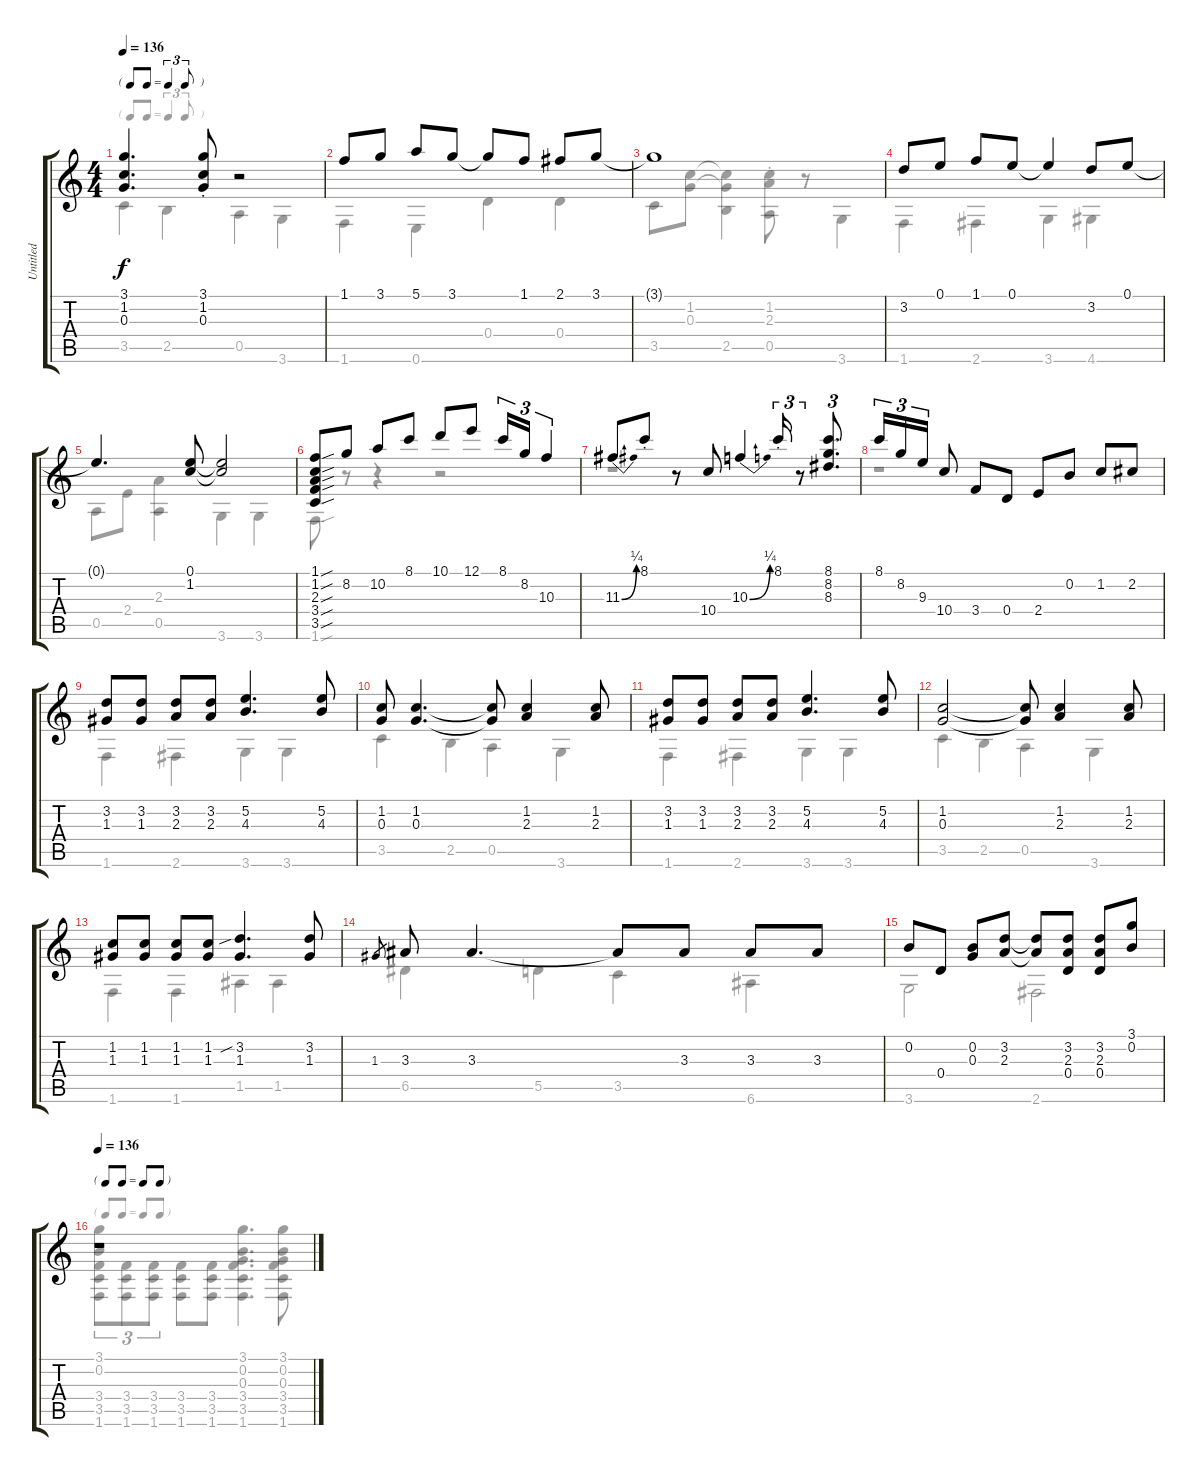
\track ("Untitled" "Untitled") {instrument acousticguitarsteel}
\staff {score tabs}
\tuning (E4 B3 G3 D3 A2 E2) {hide}
\voice
\ts (4 4)
\tf triplet8th
\tempo 136
\clef g2
\ks c
(3.1 1.2 0.3).4{d dy f} (3.1{st} 1.2{st} 0.3{st}).8 r.2 |
1.1.8 3.1.8 5.1.8 3.1.8 3.1{t}.8 1.1.8 2.1.8 3.1.8 |
3.1{t}.1 |
3.2.8 0.1.8 1.1.8 0.1.8 0.1{t}.4 3.2.8 0.1.8 |
0.1{t}.4{d} (0.1 1.2).8 (0.1{t} 1.2{t}).2 |
(1.1{sou} 1.2{sou} 2.3{sou} 3.4{sou} 3.5{sou}).8 8.2.8 10.2.8 8.1.8 10.1.8 12.1.8 8.1.16{tu (3 2)} 8.2.16{tu (3 2)} 10.3.4{tu (3 2)} |
11.3{be (bend 0 0 60 1)}.8 8.1{st}.8 r.8 10.4.8 10.3{be (bend 0 0 60 1)}.4 8.1{st}.16{tu (3 2)} r.8{tu (3 2)} (8.1 8.2 8.3).8{d tu (3 2)} |
8.1.16{tu (3 2)} 8.2.16{tu (3 2)} 9.3.16{tu (3 2)} 10.4.8 3.4.8 0.4.8 2.4.8 0.2.8 1.2.8 2.2.8 |
(3.2 1.3).8 (3.2 1.3).8 (3.2 2.3).8 (3.2 2.3).8 (5.2 4.3).4{d} (5.2 4.3).8 |
(1.2 0.3).8 (1.2 0.3).4{d} (1.2{t} 0.3{t}).8 (1.2 2.3).4 (1.2 2.3).8 |
(3.2 1.3).8 (3.2 1.3).8 (3.2 2.3).8 (3.2 2.3).8 (5.2 4.3).4{d} (5.2 4.3).8 |
(1.2 0.3).2 (1.2{t} 0.3{t}).8 (1.2 2.3).4 (1.2 2.3).8 |
(1.2 1.3).8 (1.2 1.3).8 (1.2 1.3).8 (1.2 1.3).8 (3.2{sib} 1.3).4{d} (3.2 1.3).8 |
1.3.8{gr} 3.3.8 3.3.4{d} 3.3{t}.8 3.3.8 3.3.8 3.3.8 |
0.2.8 0.4.8 (0.2 0.3).8 (3.2 2.3).8 (3.2{t} 2.3{t}).8 (3.2 2.3 0.4).8 (3.2 2.3 0.4).8 (3.1 0.2).8 |
\tf none
\tempo 136
r.1
\voice
\clef g2
\ottava regular
\simile none
\ks c
3.5.4{dy f} 2.5.4 0.5.4 3.6.4 |
1.6.4 0.6.4 0.4.4 0.4.4 |
3.5.8 (1.2 0.3).8 (1.2{t} 0.3{t} 2.5).4 (1.2{st} 2.3{st} 0.5{st}).8 r.8 3.6.4 |
1.6.4 2.6.4 3.6.4 4.6.4 |
0.5.8 2.4.8 (2.3 0.5).4 3.6.4 3.6.4 |
1.6{sou}.8 r.8 r.4 r.2 |
r.1 |
r.1 |
1.6.4 2.6.4 3.6.4 3.6.4 |
3.5.4 2.5.4 0.5.4 3.6.4 |
1.6.4 2.6.4 3.6.4 3.6.4 |
3.5.4 2.5.4 0.5.4 3.6.4 |
1.6.4 1.6.4 1.5.4 1.5.4 |
6.5.4 5.5.4 3.5.4 6.6.4 |
3.6.2 2.6.2 |
(3.1 0.2 3.4 3.5 1.6).8{tu (3 2)} (3.4 3.5 1.6).8{tu (3 2)} (3.4 3.5 1.6).8{tu (3 2)} (3.4 3.5 1.6).8 (3.4 3.5 1.6).8 (3.1 0.2 0.3 3.4 3.5 1.6).4{d} (3.1 0.2 0.3 3.4 3.5 1.6).8
